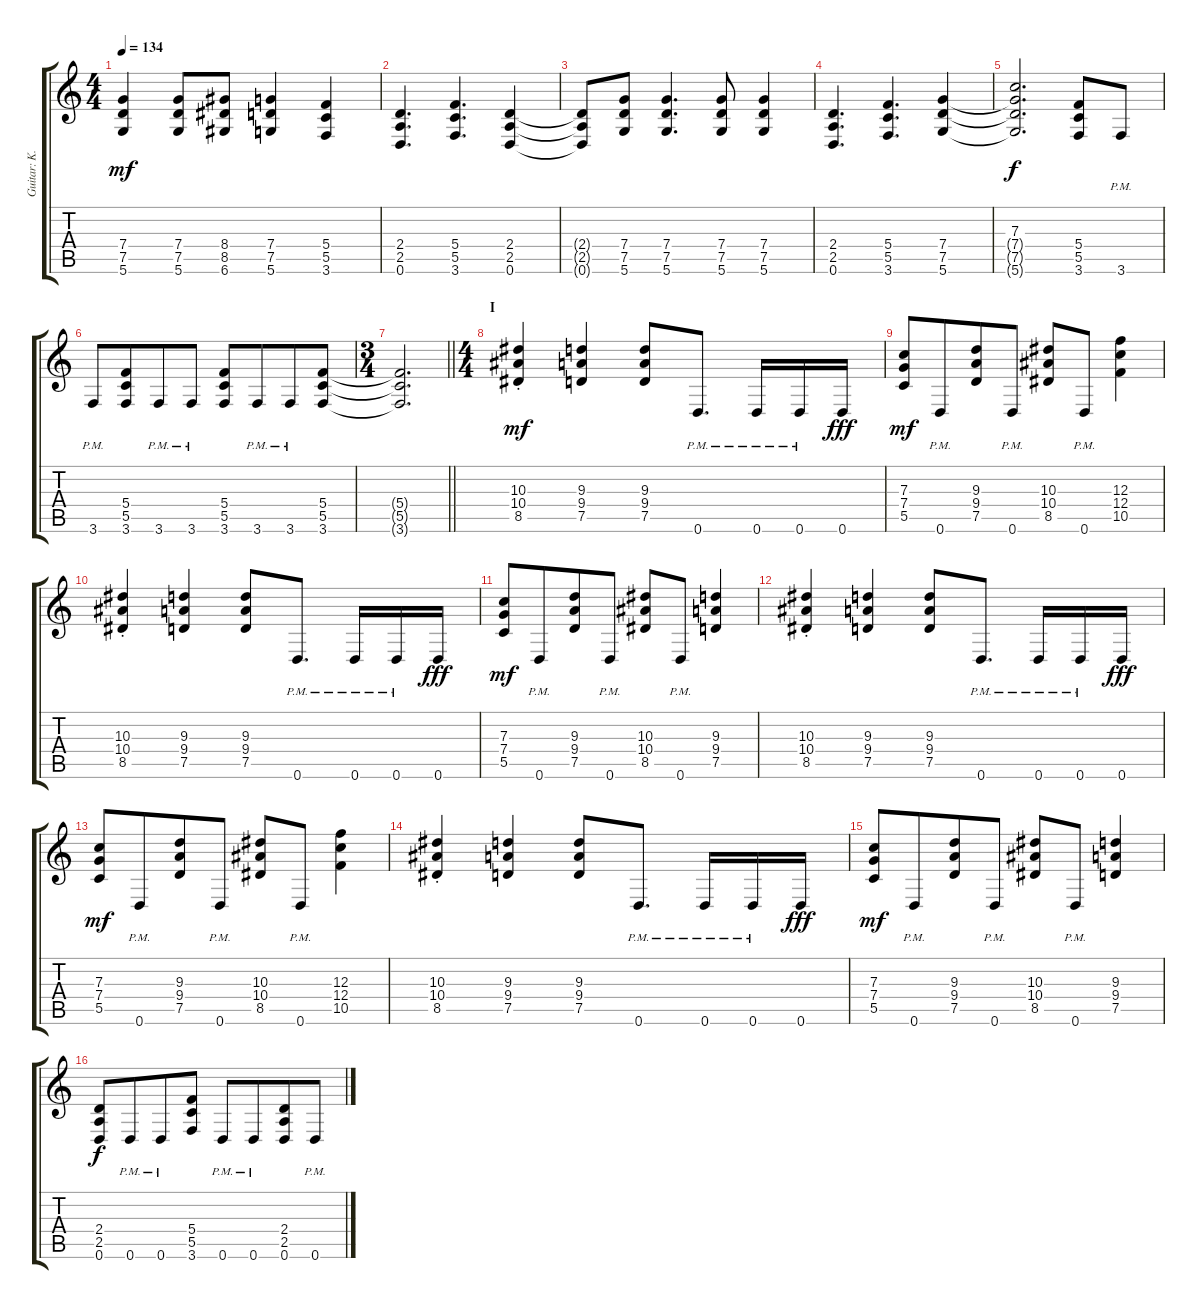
\track ("Guitar: K.K." "Guitar: K.") {instrument distortionguitar}
\staff {score tabs}
\tuning (D4 A3 F3 C3 G2 D2) {hide}
\ts (4 4)
\tempo 134
\clef g2
\ks c
(7.4{t} 7.5{t} 5.6{t}).4{dy mf} (7.4 7.5 5.6).8 (8.4 8.5 6.6).8 (7.4 7.5 5.6).4 (5.4 5.5 3.6).4 |
(2.4 2.5 0.6).4{d} (5.4 5.5 3.6).4{d} (2.4 2.5 0.6).4 |
(2.4{t} 2.5{t} 0.6{t}).8 (7.4 7.5 5.6).8 (7.4 7.5 5.6).4{d} (7.4 7.5 5.6).8 (7.4 7.5 5.6).4 |
(2.4 2.5 0.6).4{d} (5.4 5.5 3.6).4{d} (7.4 7.5 5.6).4 |
(7.3 7.4{t} 7.5{t} 5.6{t}).2{d dy f} (5.4 5.5 3.6).8 3.6{pm}.8 |
3.6{pm}.8 (5.4 5.5 3.6).8{beam merge} 3.6{pm}.8 3.6{pm}.8 (5.4 5.5 3.6).8 3.6{pm}.8{beam merge} 3.6{pm}.8 (5.4 5.5 3.6).8 |
\ts (3 4)
\barLineRight lightlight
(5.4{t} 5.5{t} 3.6{t}).2{d} |
\ts (4 4)
\section ("" "I")
(10.3{st} 10.4{st} 8.5{st}).4{dy mf} (9.3 9.4 7.5).4 (9.3 9.4 7.5).8 0.6{pm}.8{d} 0.6{pm}.16 0.6{pm}.16 0.6.16{dy fff} |
(7.3 7.4 5.5).8{dy mf} 0.6{pm}.8{beam merge} (9.3 9.4 7.5).8 0.6{pm}.8 (10.3 10.4 8.5).8 0.6{pm}.8 (12.3 12.4 10.5).4 |
(10.3{st} 10.4{st} 8.5{st}).4 (9.3 9.4 7.5).4 (9.3 9.4 7.5).8 0.6{pm}.8{d} 0.6{pm}.16 0.6{pm}.16 0.6.16{dy fff} |
(7.3 7.4 5.5).8{dy mf} 0.6{pm}.8{beam merge} (9.3 9.4 7.5).8 0.6{pm}.8 (10.3 10.4 8.5).8 0.6{pm}.8 (9.3 9.4 7.5).4 |
(10.3{st} 10.4{st} 8.5{st}).4 (9.3 9.4 7.5).4 (9.3 9.4 7.5).8 0.6{pm}.8{d} 0.6{pm}.16 0.6{pm}.16 0.6.16{dy fff} |
(7.3 7.4 5.5).8{dy mf} 0.6{pm}.8{beam merge} (9.3 9.4 7.5).8 0.6{pm}.8 (10.3 10.4 8.5).8 0.6{pm}.8 (12.3 12.4 10.5).4 |
(10.3{st} 10.4{st} 8.5{st}).4 (9.3 9.4 7.5).4 (9.3 9.4 7.5).8 0.6{pm}.8{d} 0.6{pm}.16 0.6{pm}.16 0.6.16{dy fff} |
(7.3 7.4 5.5).8{dy mf} 0.6{pm}.8{beam merge} (9.3 9.4 7.5).8 0.6{pm}.8 (10.3 10.4 8.5).8 0.6{pm}.8 (9.3 9.4 7.5).4 |
(2.4 2.5 0.6).8{dy f} 0.6{pm}.8{beam merge} 0.6{pm}.8 (5.4 5.5 3.6).8 0.6{pm}.8 0.6{pm}.8{beam merge} (2.4 2.5 0.6).8 0.6{pm}.8
